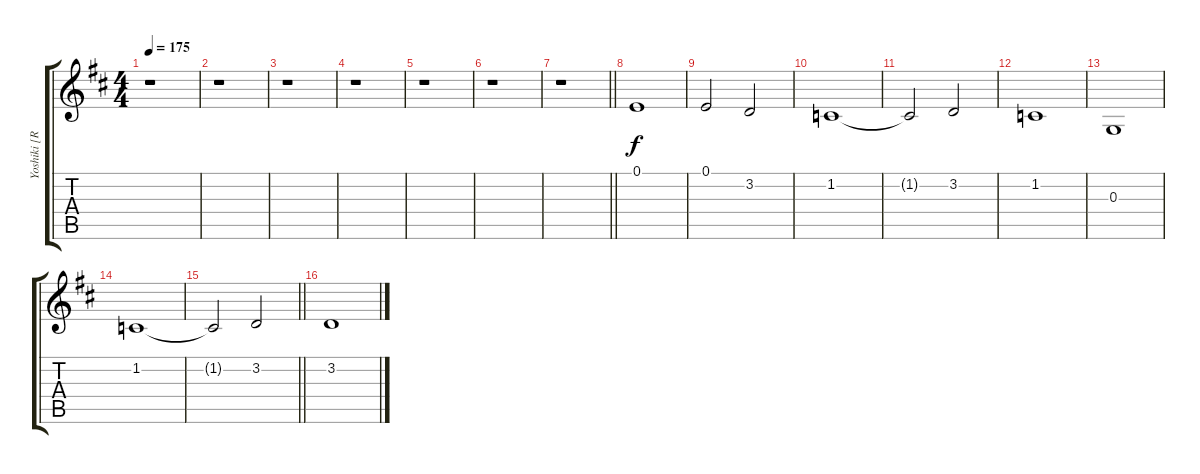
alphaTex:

\track ("Yoshiki [R]" "Yoshiki [R") {instrument acousticgrandpiano}
\staff {score tabs}
\tuning (E4 B3 G3 D3 A2 E2) {hide}
\ts (4 4)
\tempo 175
\clef g2
\ks d
r.1{dy f} |
r.1 |
r.1 |
r.1 |
r.1 |
r.1 |
\barLineRight lightlight
r.1 |
0.1.1{instrument synthstrings1} |
0.1.2 3.2.2 |
1.2.1 |
1.2{t}.2 3.2.2 |
1.2.1 |
0.3.1 |
1.2.1 |
\barLineRight lightlight
1.2{t}.2 3.2.2 |
3.2.1
